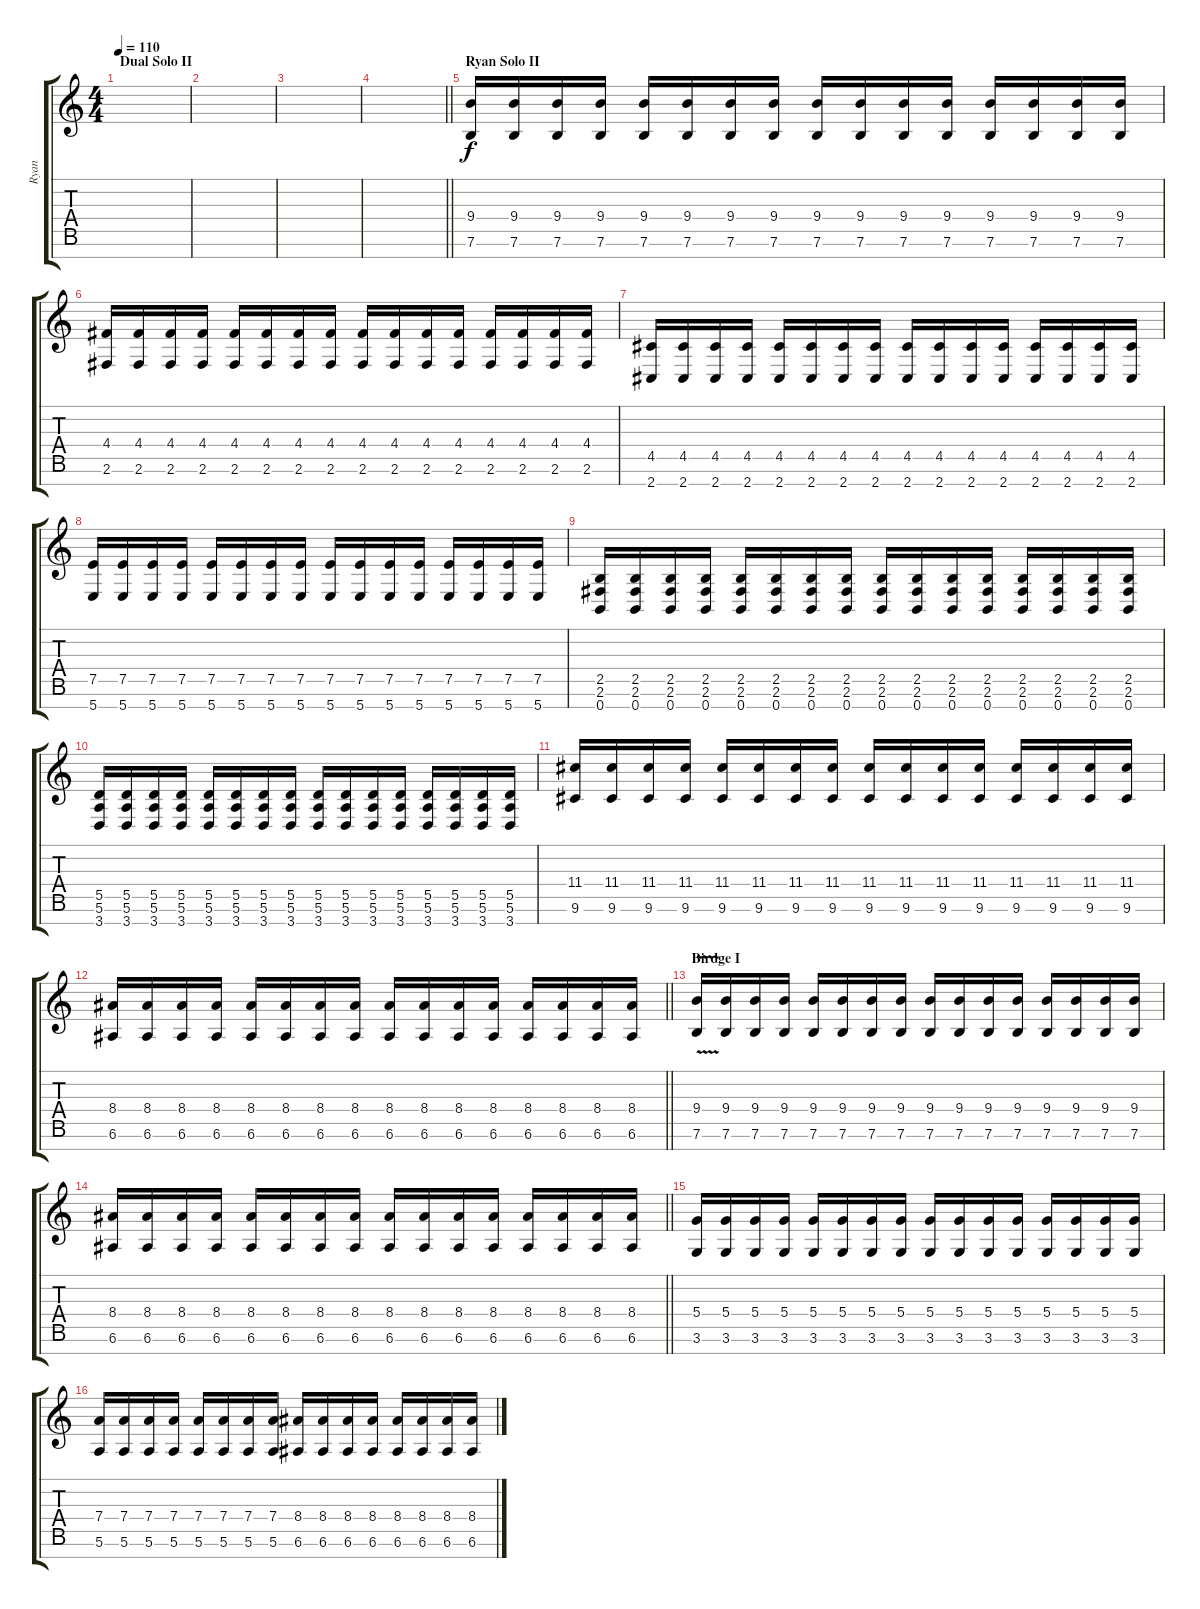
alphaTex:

\track ("Ryan" "Ryan") {instrument distortionguitar}
\staff {score tabs}
\tuning (E4 B3 G3 D3 A2 E2 B1) {hide}
\ts (4 4)
\section ("" "Dual Solo II")
\tempo 110
\clef g2
\ks c
|
|
|
\barLineRight lightlight
|
\section ("" "Ryan Solo II")
(9.4 7.6).16 (9.4 7.6).16 (9.4 7.6).16 (9.4 7.6).16 (9.4 7.6).16 (9.4 7.6).16 (9.4 7.6).16 (9.4 7.6).16 (9.4 7.6).16 (9.4 7.6).16 (9.4 7.6).16 (9.4 7.6).16 (9.4 7.6).16 (9.4 7.6).16 (9.4 7.6).16 (9.4 7.6).16 |
(4.4 2.6).16 (4.4 2.6).16 (4.4 2.6).16 (4.4 2.6).16 (4.4 2.6).16 (4.4 2.6).16 (4.4 2.6).16 (4.4 2.6).16 (4.4 2.6).16 (4.4 2.6).16 (4.4 2.6).16 (4.4 2.6).16 (4.4 2.6).16 (4.4 2.6).16 (4.4 2.6).16 (4.4 2.6).16 |
(4.5 2.7).16 (4.5 2.7).16 (4.5 2.7).16 (4.5 2.7).16 (4.5 2.7).16 (4.5 2.7).16 (4.5 2.7).16 (4.5 2.7).16 (4.5 2.7).16 (4.5 2.7).16 (4.5 2.7).16 (4.5 2.7).16 (4.5 2.7).16 (4.5 2.7).16 (4.5 2.7).16 (4.5 2.7).16 |
(7.5 5.7).16 (7.5 5.7).16 (7.5 5.7).16 (7.5 5.7).16 (7.5 5.7).16 (7.5 5.7).16 (7.5 5.7).16 (7.5 5.7).16 (7.5 5.7).16 (7.5 5.7).16 (7.5 5.7).16 (7.5 5.7).16 (7.5 5.7).16 (7.5 5.7).16 (7.5 5.7).16 (7.5 5.7).16 |
(2.5 2.6 0.7).16 (2.5 2.6 0.7).16 (2.5 2.6 0.7).16 (2.5 2.6 0.7).16 (2.5 2.6 0.7).16 (2.5 2.6 0.7).16 (2.5 2.6 0.7).16 (2.5 2.6 0.7).16 (2.5 2.6 0.7).16 (2.5 2.6 0.7).16 (2.5 2.6 0.7).16 (2.5 2.6 0.7).16 (2.5 2.6 0.7).16 (2.5 2.6 0.7).16 (2.5 2.6 0.7).16 (2.5 2.6 0.7).16 |
(5.5 5.6 3.7).16 (5.5 5.6 3.7).16 (5.5 5.6 3.7).16 (5.5 5.6 3.7).16 (5.5 5.6 3.7).16 (5.5 5.6 3.7).16 (5.5 5.6 3.7).16 (5.5 5.6 3.7).16 (5.5 5.6 3.7).16 (5.5 5.6 3.7).16 (5.5 5.6 3.7).16 (5.5 5.6 3.7).16 (5.5 5.6 3.7).16 (5.5 5.6 3.7).16 (5.5 5.6 3.7).16 (5.5 5.6 3.7).16 |
(11.4 9.6).16 (11.4 9.6).16 (11.4 9.6).16 (11.4 9.6).16 (11.4 9.6).16 (11.4 9.6).16 (11.4 9.6).16 (11.4 9.6).16 (11.4 9.6).16 (11.4 9.6).16 (11.4 9.6).16 (11.4 9.6).16 (11.4 9.6).16 (11.4 9.6).16 (11.4 9.6).16 (11.4 9.6).16 |
\barLineRight lightlight
(8.4 6.6).16 (8.4 6.6).16 (8.4 6.6).16 (8.4 6.6).16 (8.4 6.6).16 (8.4 6.6).16 (8.4 6.6).16 (8.4 6.6).16 (8.4 6.6).16 (8.4 6.6).16 (8.4 6.6).16 (8.4 6.6).16 (8.4 6.6).16 (8.4 6.6).16 (8.4 6.6).16 (8.4 6.6).16 |
\section ("" "Birdge I")
(9.4{v} 7.6).16 (9.4 7.6).16 (9.4 7.6).16 (9.4 7.6).16 (9.4 7.6).16 (9.4 7.6).16 (9.4 7.6).16 (9.4 7.6).16 (9.4 7.6).16 (9.4 7.6).16 (9.4 7.6).16 (9.4 7.6).16 (9.4 7.6).16 (9.4 7.6).16 (9.4 7.6).16 (9.4 7.6).16 |
\barLineRight lightlight
(8.4 6.6).16 (8.4 6.6).16 (8.4 6.6).16 (8.4 6.6).16 (8.4 6.6).16 (8.4 6.6).16 (8.4 6.6).16 (8.4 6.6).16 (8.4 6.6).16 (8.4 6.6).16 (8.4 6.6).16 (8.4 6.6).16 (8.4 6.6).16 (8.4 6.6).16 (8.4 6.6).16 (8.4 6.6).16 |
(5.4 3.6).16 (5.4 3.6).16 (5.4 3.6).16 (5.4 3.6).16 (5.4 3.6).16 (5.4 3.6).16 (5.4 3.6).16 (5.4 3.6).16 (5.4 3.6).16 (5.4 3.6).16 (5.4 3.6).16 (5.4 3.6).16 (5.4 3.6).16 (5.4 3.6).16 (5.4 3.6).16 (5.4 3.6).16 |
(7.4 5.6).16 (7.4 5.6).16 (7.4 5.6).16 (7.4 5.6).16 (7.4 5.6).16 (7.4 5.6).16 (7.4 5.6).16 (7.4 5.6).16 (8.4 6.6).16 (8.4 6.6).16 (8.4 6.6).16 (8.4 6.6).16 (8.4 6.6).16 (8.4 6.6).16 (8.4 6.6).16 (8.4 6.6).16
